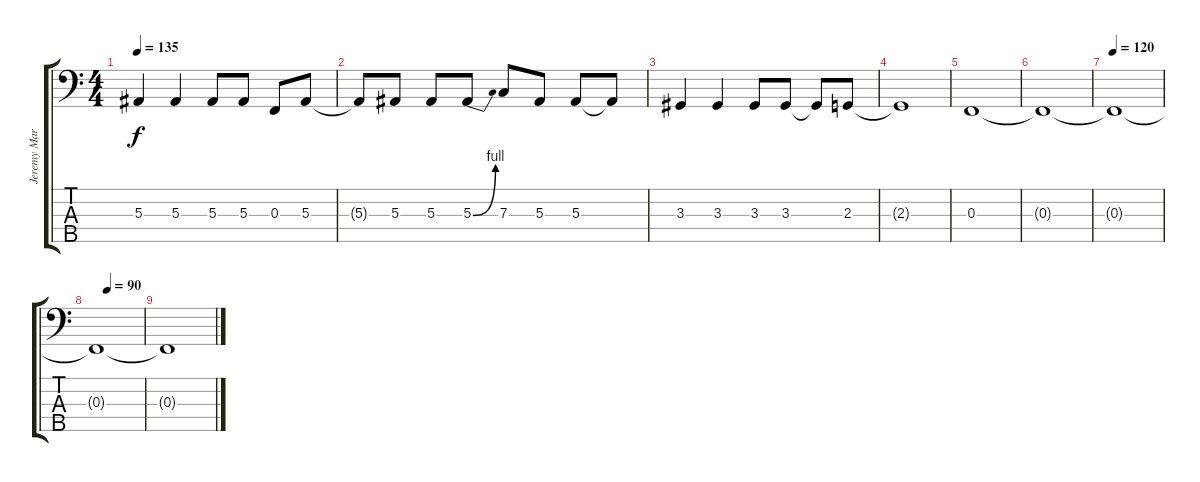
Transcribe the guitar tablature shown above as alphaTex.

\track ("Jeremy Marshall (Volume Effect)" "Jeremy Mar") {instrument electricbasspick}
\staff {score tabs}
\tuning (Eb2 Bb1 F1 C1 G0) {hide}
\ts (4 4)
\tempo 135
\clef f4
\ks c
5.3.4{dy f} 5.3.4 5.3.8 5.3.8 0.3.8 5.3.8 |
5.3{t}.8 5.3.8 5.3.8 5.3{be (bend 0 0 60 4)}.8 7.3.8 5.3.8 5.3.8 5.3{t}.8 |
3.3.4 3.3.4 3.3.8 3.3.8 3.3{t}.8 2.3.8 |
2.3{t}.1 |
0.3.1 |
0.3{t}.1 |
\tempo 120
0.3{t}.1 |
\tempo (90 0.25)
0.3{t}.1 |
0.3{t}.1
